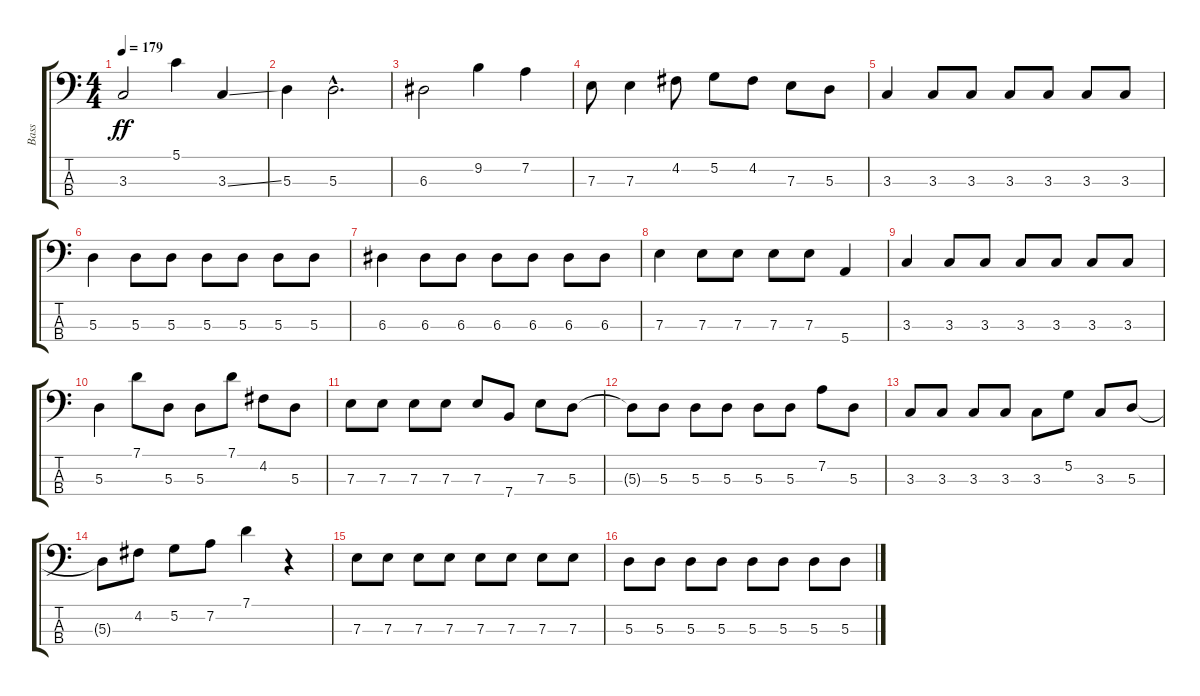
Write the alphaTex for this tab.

\track ("Bass" "Bass") {instrument electricbassfinger}
\staff {score tabs}
\tuning (G2 D2 A1 E1) {hide}
\ts (4 4)
\tempo 179
\clef f4
\ks c
3.3.2{dy ff} 5.1.4 3.3{ss}.4 |
5.3.4 5.3{hac}.2{d} |
6.3.2 9.2.4 7.2.4 |
7.3.8 7.3.4 4.2.8 5.2.8 4.2.8 7.3.8 5.3.8 |
3.3.4 3.3.8 3.3.8 3.3.8 3.3.8 3.3.8 3.3.8 |
5.3.4 5.3.8 5.3.8 5.3.8 5.3.8 5.3.8 5.3.8 |
6.3.4 6.3.8 6.3.8 6.3.8 6.3.8 6.3.8 6.3.8 |
7.3.4 7.3.8 7.3.8 7.3.8 7.3.8 5.4.4 |
3.3.4 3.3.8 3.3.8 3.3.8 3.3.8 3.3.8 3.3.8 |
5.3.4 7.1.8 5.3.8 5.3.8 7.1.8 4.2.8 5.3.8 |
7.3.8 7.3.8 7.3.8 7.3.8 7.3.8 7.4.8 7.3.8 5.3.8 |
5.3{t}.8 5.3.8 5.3.8 5.3.8 5.3.8 5.3.8 7.2.8 5.3.8 |
3.3.8 3.3.8 3.3.8 3.3.8 3.3.8 5.2.8 3.3.8 5.3.8 |
5.3{t}.8 4.2.8 5.2.8 7.2.8 7.1.4 r.4 |
7.3.8 7.3.8 7.3.8 7.3.8 7.3.8 7.3.8 7.3.8 7.3.8 |
5.3.8 5.3.8 5.3.8 5.3.8 5.3.8 5.3.8 5.3.8 5.3.8
